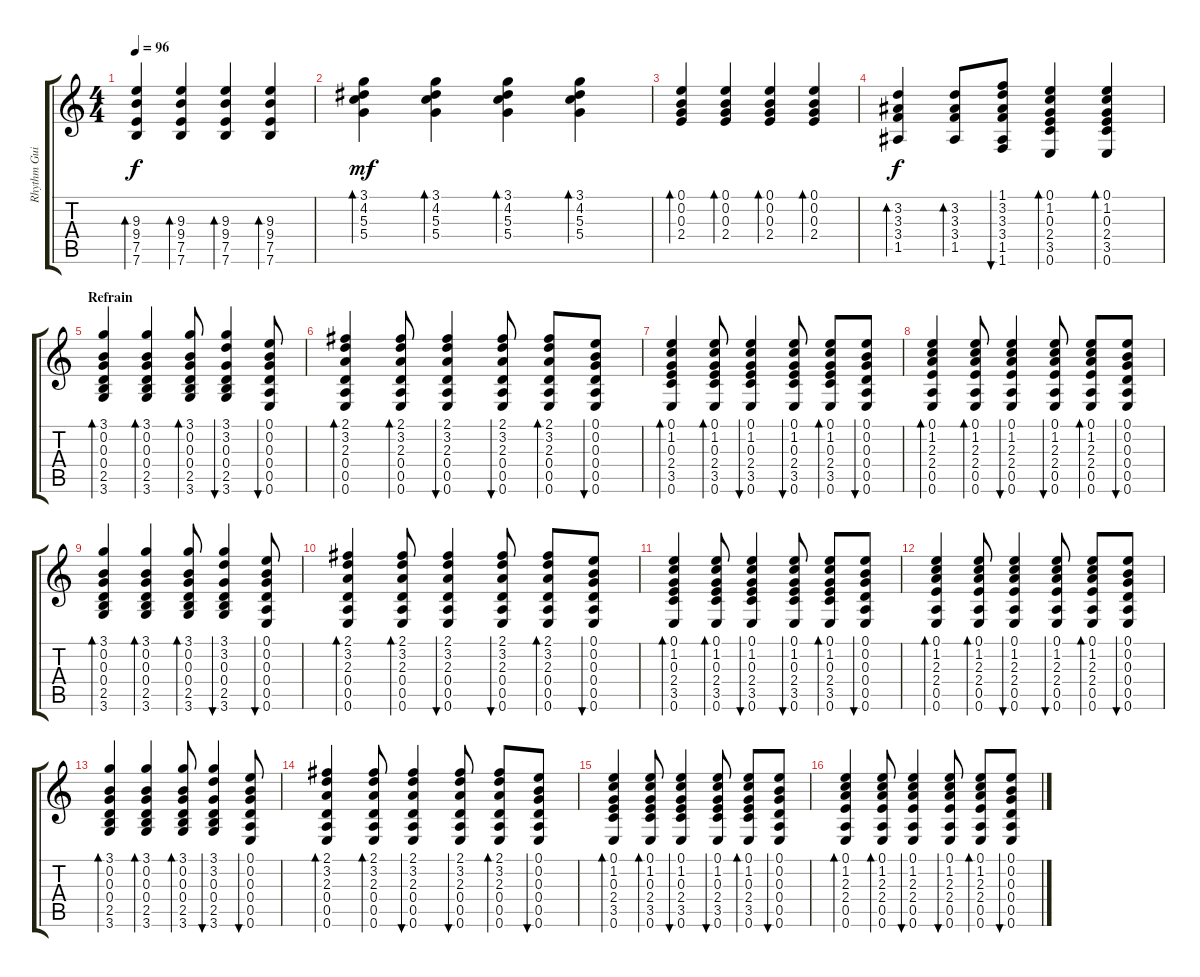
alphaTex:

\track ("Rhythm Guitar" "Rhythm Gui") {instrument acousticguitarsteel}
\staff {score tabs}
\tuning (E4 B3 G3 D3 A2 E2) {hide}
\ts (4 4)
\tempo 96
\clef g2
\ks c
(9.3 9.4 7.5 7.6).4{bd 60 dy f} (9.3 9.4 7.5 7.6).4{bd 60} (9.3 9.4 7.5 7.6).4{bd 60} (9.3 9.4 7.5 7.6).4{bd 60} |
(3.1 4.2 5.3 5.4).4{bd 60 dy mf} (3.1 4.2 5.3 5.4).4{bd 60} (3.1 4.2 5.3 5.4).4{bd 60} (3.1 4.2 5.3 5.4).4{bd 60} |
(0.1 0.2 0.3 2.4).4{bd 60} (0.1 0.2 0.3 2.4).4{bd 60} (0.1 0.2 0.3 2.4).4{bd 60} (0.1 0.2 0.3 2.4).4{bd 60} |
(3.2 3.3 3.4 1.5).4{bd 60 dy f} (3.2 3.3 3.4 1.5).8{bd 60} (1.1 3.2 3.3 3.4 1.5 1.6).8{bu 60} (0.1 1.2 0.3 2.4 3.5 0.6).4{bd 60} (0.1 1.2 0.3 2.4 3.5 0.6).4{bd 60} |
\section ("" "Refrain")
(3.1 0.2 0.3 0.4 2.5 3.6).4{bd 60} (3.1 0.2 0.3 0.4 2.5 3.6).4{bd 60} (3.1 0.2 0.3 0.4 2.5 3.6).8{bd 60} (3.1 3.2 0.3 0.4 2.5 3.6).4{bu 60} (0.1 0.2 0.3 0.4 0.5 0.6).8{bu 60} |
(2.1 3.2 2.3 0.4 0.5 0.6).4{bd 60} (2.1 3.2 2.3 0.4 0.5 0.6).8{bd 60} (2.1 3.2 2.3 0.4 0.5 0.6).4{bu 60} (2.1 3.2 2.3 0.4 0.5 0.6).8{bu 60} (2.1 3.2 2.3 0.4 0.5 0.6).8{bd 60} (0.1 0.2 0.3 0.4 0.5 0.6).8{bu 60} |
(0.1 1.2 0.3 2.4 3.5 0.6).4{bd 60} (0.1 1.2 0.3 2.4 3.5 0.6).8{bd 60} (0.1 1.2 0.3 2.4 3.5 0.6).4{bu 60} (0.1 1.2 0.3 2.4 3.5 0.6).8{bu 60} (0.1 1.2 0.3 2.4 3.5 0.6).8{bd 60} (0.1 0.2 0.3 0.4 0.5 0.6).8{bu 60} |
(0.1 1.2 2.3 2.4 0.5 0.6).4{bd 60} (0.1 1.2 2.3 2.4 0.5 0.6).8{bd 60} (0.1 1.2 2.3 2.4 0.5 0.6).4{bu 60} (0.1 1.2 2.3 2.4 0.5 0.6).8{bu 60} (0.1 1.2 2.3 2.4 0.5 0.6).8{bd 60} (0.1 0.2 0.3 0.4 0.5 0.6).8{bu 60} |
(3.1 0.2 0.3 0.4 2.5 3.6).4{bd 60} (3.1 0.2 0.3 0.4 2.5 3.6).4{bd 60} (3.1 0.2 0.3 0.4 2.5 3.6).8{bd 60} (3.1 3.2 0.3 0.4 2.5 3.6).4{bu 60} (0.1 0.2 0.3 0.4 0.5 0.6).8{bu 60} |
(2.1 3.2 2.3 0.4 0.5 0.6).4{bd 60} (2.1 3.2 2.3 0.4 0.5 0.6).8{bd 60} (2.1 3.2 2.3 0.4 0.5 0.6).4{bu 60} (2.1 3.2 2.3 0.4 0.5 0.6).8{bu 60} (2.1 3.2 2.3 0.4 0.5 0.6).8{bd 60} (0.1 0.2 0.3 0.4 0.5 0.6).8{bu 60} |
(0.1 1.2 0.3 2.4 3.5 0.6).4{bd 60} (0.1 1.2 0.3 2.4 3.5 0.6).8{bd 60} (0.1 1.2 0.3 2.4 3.5 0.6).4{bu 60} (0.1 1.2 0.3 2.4 3.5 0.6).8{bu 60} (0.1 1.2 0.3 2.4 3.5 0.6).8{bd 60} (0.1 0.2 0.3 0.4 0.5 0.6).8{bu 60} |
(0.1 1.2 2.3 2.4 0.5 0.6).4{bd 60} (0.1 1.2 2.3 2.4 0.5 0.6).8{bd 60} (0.1 1.2 2.3 2.4 0.5 0.6).4{bu 60} (0.1 1.2 2.3 2.4 0.5 0.6).8{bu 60} (0.1 1.2 2.3 2.4 0.5 0.6).8{bd 60} (0.1 0.2 0.3 0.4 0.5 0.6).8{bu 60} |
(3.1 0.2 0.3 0.4 2.5 3.6).4{bd 60} (3.1 0.2 0.3 0.4 2.5 3.6).4{bd 60} (3.1 0.2 0.3 0.4 2.5 3.6).8{bd 60} (3.1 3.2 0.3 0.4 2.5 3.6).4{bu 60} (0.1 0.2 0.3 0.4 0.5 0.6).8{bu 60} |
(2.1 3.2 2.3 0.4 0.5 0.6).4{bd 60} (2.1 3.2 2.3 0.4 0.5 0.6).8{bd 60} (2.1 3.2 2.3 0.4 0.5 0.6).4{bu 60} (2.1 3.2 2.3 0.4 0.5 0.6).8{bu 60} (2.1 3.2 2.3 0.4 0.5 0.6).8{bd 60} (0.1 0.2 0.3 0.4 0.5 0.6).8{bu 60} |
(0.1 1.2 0.3 2.4 3.5 0.6).4{bd 60} (0.1 1.2 0.3 2.4 3.5 0.6).8{bd 60} (0.1 1.2 0.3 2.4 3.5 0.6).4{bu 60} (0.1 1.2 0.3 2.4 3.5 0.6).8{bu 60} (0.1 1.2 0.3 2.4 3.5 0.6).8{bd 60} (0.1 0.2 0.3 0.4 0.5 0.6).8{bu 60} |
(0.1 1.2 2.3 2.4 0.5 0.6).4{bd 60} (0.1 1.2 2.3 2.4 0.5 0.6).8{bd 60} (0.1 1.2 2.3 2.4 0.5 0.6).4{bu 60} (0.1 1.2 2.3 2.4 0.5 0.6).8{bu 60} (0.1 1.2 2.3 2.4 0.5 0.6).8{bd 60} (0.1 0.2 0.3 0.4 0.5 0.6).8{bu 60}
